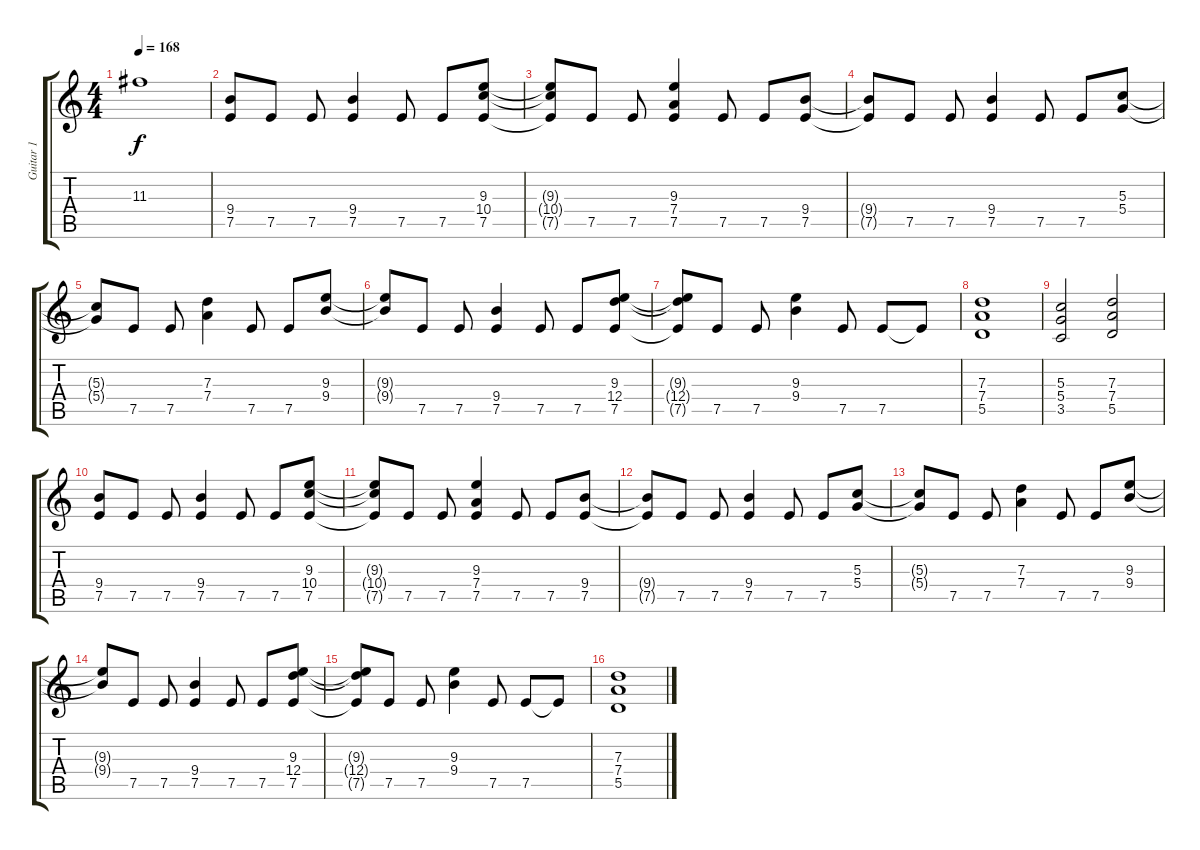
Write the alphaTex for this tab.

\track ("Guitar 1" "Guitar 1") {instrument distortionguitar}
\staff {score tabs}
\tuning (E4 B3 G3 D3 A2 E2) {hide}
\ts (4 4)
\tempo 168
\clef g2
\ks c
11.3.1{dy f} |
(9.4 7.5).8 7.5.8 7.5.8 (9.4 7.5).4 7.5.8 7.5.8 (9.3 10.4 7.5).8 |
(9.3{t} 10.4{t} 7.5{t}).8 7.5.8 7.5.8 (9.3 7.4 7.5).4 7.5.8 7.5.8 (9.4 7.5).8 |
(9.4{t} 7.5{t}).8 7.5.8 7.5.8 (9.4 7.5).4 7.5.8 7.5.8 (5.3 5.4).8 |
(5.3{t} 5.4{t}).8 7.5.8 7.5.8 (7.3 7.4).4 7.5.8 7.5.8 (9.3 9.4).8 |
(9.3{t} 9.4{t}).8 7.5.8 7.5.8 (9.4 7.5).4 7.5.8 7.5.8 (9.3 12.4 7.5).8 |
(9.3{t} 12.4{t} 7.5{t}).8 7.5.8 7.5.8 (9.3 9.4).4 7.5.8 7.5.8 7.5{t}.8 |
(7.3 7.4 5.5).1 |
(5.3 5.4 3.5).2 (7.3 7.4 5.5).2 |
(9.4 7.5).8 7.5.8 7.5.8 (9.4 7.5).4 7.5.8 7.5.8 (9.3 10.4 7.5).8 |
(9.3{t} 10.4{t} 7.5{t}).8 7.5.8 7.5.8 (9.3 7.4 7.5).4 7.5.8 7.5.8 (9.4 7.5).8 |
(9.4{t} 7.5{t}).8 7.5.8 7.5.8 (9.4 7.5).4 7.5.8 7.5.8 (5.3 5.4).8 |
(5.3{t} 5.4{t}).8 7.5.8 7.5.8 (7.3 7.4).4 7.5.8 7.5.8 (9.3 9.4).8 |
(9.3{t} 9.4{t}).8 7.5.8 7.5.8 (9.4 7.5).4 7.5.8 7.5.8 (9.3 12.4 7.5).8 |
(9.3{t} 12.4{t} 7.5{t}).8 7.5.8 7.5.8 (9.3 9.4).4 7.5.8 7.5.8 7.5{t}.8 |
(7.3 7.4 5.5).1
